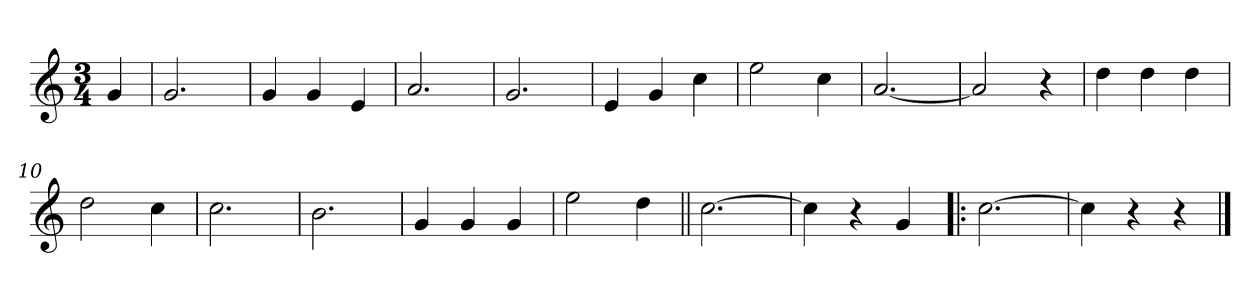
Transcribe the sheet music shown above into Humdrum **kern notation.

**kern
*part1
*staff1
*clefG2
*k[]
*C:
*M3/4
*MM80
=
4g
=1
2.g
=2
4g
4g
4e
=3
2.a
=4
2.g
=5
4e
4g
4cc
=6
2ee
4cc
=7
[2.a
=8
2a]
4r
=9
4dd
4dd
4dd
=10
2dd
4cc
=11
2.cc
=12
2.b
=13
4g
4g
4g
=14
2ee
4dd
=15||
[2.cc
=16
4cc]
4r
4g
=17!|:
[2.cc
=18
4cc]
4r
4r
==
*-
